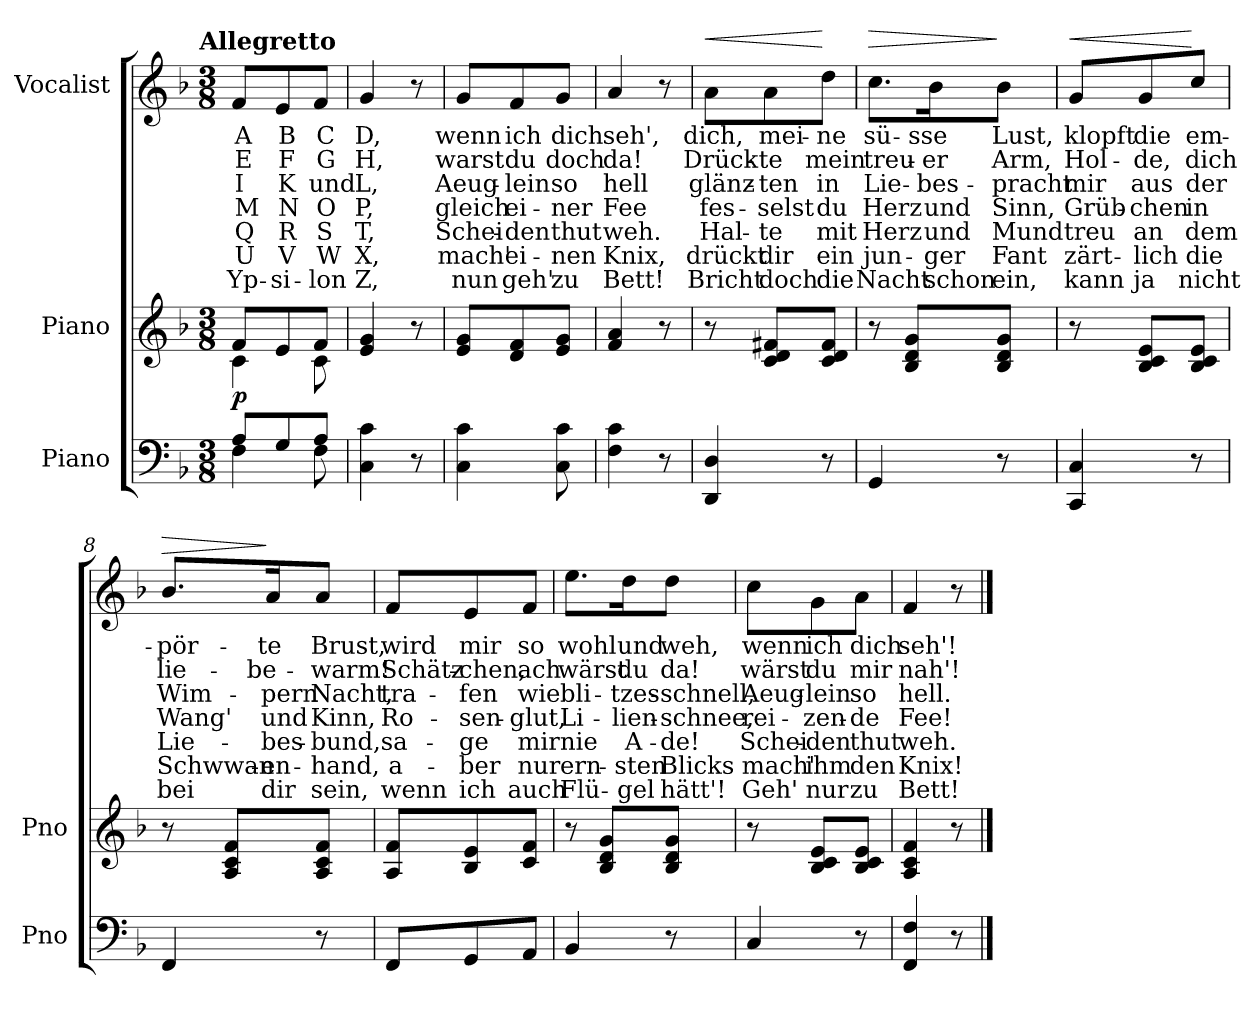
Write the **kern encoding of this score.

**kern	**kern	**dynam	**kern	**text	**text	**text	**text	**text	**text	**text	**dynam
*part3	*part2	*part2	*part1	*part1	*part1	*part1	*part1	*part1	*part1	*part1	*part1
*staff3	*staff2	*staff2	*staff1	*staff1	*staff1	*staff1	*staff1	*staff1	*staff1	*staff1	*staff1
*I"Piano	*I"Piano	*	*I"Vocalist	*	*	*	*	*	*	*	*
*I'Pno	*I'Pno	*	*	*	*	*	*	*	*	*	*
*clefF4	*clefG2	*	*clefG2	*	*	*	*	*	*	*	*
*k[b-]	*k[b-]	*	*k[b-]	*	*	*	*	*	*	*	*
*F:	*F:	*	*F:	*	*	*	*	*	*	*	*
!!LO:TX:omd:t=Allegretto
*M3/8	*M3/8	*	*M3/8	*	*	*	*	*	*	*	*
*MM100	*MM100	*	*MM100	*	*	*	*	*	*	*	*
=1	=1	=1	=1	=1	=1	=1	=1	=1	=1	=1	=1
*^	*^	*	*	*	*	*	*	*	*	*	*
!	!	!	!	!LO:DY:b	!	!	!	!	!	!	!	!	!
8AL	4F	8fL	4c	p	8f/L	A	E	I	M	Q	U	Yp-	.
8G	.	8e	.	.	8e/	B	F	K	N	R	V	-si-	.
8AJ	8F	8fJ	8c	.	8f/J	C	G	und	O	S	W	-lon	.
*v	*v	*	*	*	*	*	*	*	*	*	*	*	*
*	*v	*v	*	*	*	*	*	*	*	*	*	*
=2	=2	=2	=2	=2	=2	=2	=2	=2	=2	=2	=2
4C 4c	4e 4g	.	4g	D,	H,	L,	P,	T,	X,	Z,	.
8r	8r	.	8r	.	.	.	.	.	.	.	.
=3	=3	=3	=3	=3	=3	=3	=3	=3	=3	=3	=3
4C 4c	8e 8gL	.	8g/L	wenn	warst	Aeug-	gleich	Schei-	mach'	nun	.
.	8d 8f	.	8f/	ich	du	-lein	ei-	-den	ei-	geh'	.
8C 8c	8e 8gJ	.	8g/J	dich	doch	so	-ner	thut	-nen	zu	.
=4	=4	=4	=4	=4	=4	=4	=4	=4	=4	=4	=4
4F 4c	4f 4a	.	4a	seh',	da!	hell	Fee	weh.	Knix,	Bett!	.
8r	8r	.	8r	.	.	.	.	.	.	.	.
=5	=5	=5	=5	=5	=5	=5	=5	=5	=5	=5	=5
!	!	!	!	!	!	!	!	!	!	!	!LO:HP:a
4DD 4D	8r	.	8a\L	dich,	Drück-	glänz-	fes-	Hal-	drückt	Bricht	<
.	8c 8d 8f#XL	.	8a\	mei-	-te	-ten	-selst	-te	dir	doch	.
8r	8c 8d 8f#J	.	8dd\J	-ne	mein	in	du	mit	ein	die	[
=6	=6	=6	=6	=6	=6	=6	=6	=6	=6	=6	=6
!	!	!	!	!	!	!	!	!	!	!	!LO:HP:a
4GG	8r	.	8.cc\L	sü-	treu-	Lie-	Herz	Herz	jun-	Nacht	>
.	8B- 8d 8gL	.	.	.	.	.	.	.	.	.	.
.	.	.	16b-\K	-sse	-er	-bes-	und	und	-ger	schon	.
8r	8B- 8d 8gJ	.	8b-\J	Lust,	Arm,	-pracht	Sinn,	Mund	Fant	ein,	]
=7	=7	=7	=7	=7	=7	=7	=7	=7	=7	=7	=7
!	!	!	!	!	!	!	!	!	!	!	!LO:HP:a
4CC 4C	8r	.	8g/L	klopft	Hol-	mir	Grüb-	treu	zärt-	kann	<
.	8B- 8c 8eL	.	8g/	die	-de,	aus	-chen	an	-lich	ja	.
8r	8B- 8c 8eJ	.	8cc/J	em-	dich	der	in	dem	die	nicht	[
=8	=8	=8	=8	=8	=8	=8	=8	=8	=8	=8	=8
!	!	!	!	!	!	!	!	!	!	!	!LO:HP:a
4FF	8r	.	8.b-/L	-pör-	lie-	Wim-	Wang'	Lie-	Schwwan-	bei	>
.	8A 8c 8fL	.	.	.	.	.	.	.	.	.	.
.	.	.	16a/K	-te	-be-	-pern	und	-bes-	-en-	dir	]
8r	8A 8c 8fJ	.	8a/J	Brust,	warm!	Nacht,	Kinn,	-bund,	-hand,	sein,	.
=9	=9	=9	=9	=9	=9	=9	=9	=9	=9	=9	=9
8FFL	8A 8fL	.	8f/L	wird	Schätz-	tra-	Ro-	sa-	a-	wenn	.
8GG	8B- 8e	.	8e/	mir	-chen,	-fen	-sen-	-ge	-ber	ich	.
8AAJ	8c 8fJ	.	8f/J	so	ach	wie	-glut,	mir	nur	auch	.
=10	=10	=10	=10	=10	=10	=10	=10	=10	=10	=10	=10
4BB-	8r	.	8.ee\L	wohl	wärst	bli-	Li-	nie	ern-	Flü-	.
.	8B- 8d 8gL	.	.	.	.	.	.	.	.	.	.
.	.	.	16dd\K	und	du	-tzes-	-lien-	A-	-sten	-gel	.
8r	8B- 8d 8gJ	.	8dd\J	weh,	da!	-schnell,	schnee,	de!	Blicks	hätt'!	.
=11	=11	=11	=11	=11	=11	=11	=11	=11	=11	=11	=11
4C	8r	.	8cc\L	wenn	wärst	Aeug-	rei-	Schei-	mach'	Geh'	.
.	8B- 8c 8eL	.	8g\	ich	du	-lein	-zen-	-den	ihm	nur	.
8r	8B- 8c 8eJ	.	8a\J	dich	mir	so	-de	thut	den	zu	.
=12	=12	=12	=12	=12	=12	=12	=12	=12	=12	=12	=12
4FF 4F	4A 4c 4f	.	4f	seh'!	nah'!	hell.	Fee!	weh.	Knix!	Bett!	.
8r	8r	.	8r	.	.	.	.	.	.	.	.
==	==	==	==	==	==	==	==	==	==	==	==
*-	*-	*-	*-	*-	*-	*-	*-	*-	*-	*-	*-
